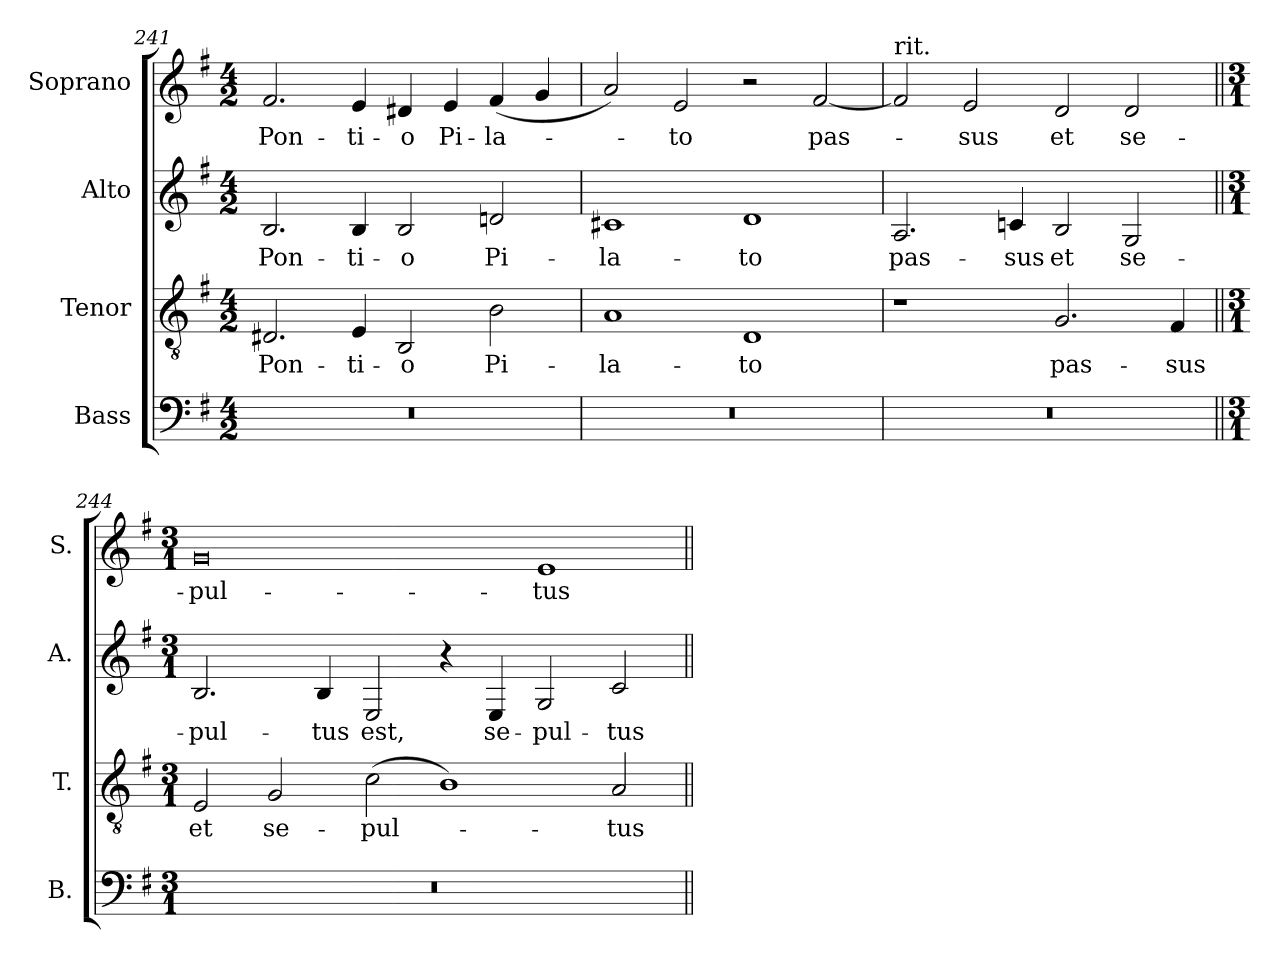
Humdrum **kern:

**kern	**kern	**text	**kern	**text	**kern	**text
*part4	*part3	*part3	*part2	*part2	*part1	*part1
*staff4	*staff3	*staff3	*staff2	*staff2	*staff1	*staff1
*I"Bass	*I"Tenor	*	*I"Alto	*	*I"Soprano	*
*I'B.	*I'T.	*	*I'A.	*	*I'S.	*
*clefF4	*clefGv2	*	*clefG2	*	*clefG2	*
*	*ITrd7c12	*	*	*	*	*
*k[f#]	*k[f#]	*	*k[f#]	*	*k[f#]	*
*G:	*G:	*	*G:	*	*G:	*
*M4/2	*M4/2	*	*M4/2	*	*M4/2	*
=241	=241	=241	=241	=241	=241	=241
!LO:N:vis=1	!	!	!	!	!	!
!	!	!LO:LY:b:color=#000000	!	!	!	!
!	!	!	!	!LO:LY:b:color=#000000	!	!
!	!	!	!	!	!	!LO:LY:b:color=#000000
0r	2.DD#Xi/	Pon-	2.Bi/	Pon-	2.f#i/	Pon-
!	!	!LO:LY:b:color=#000000	!	!	!	!
!	!	!	!	!LO:LY:b:color=#000000	!	!
!	!	!	!	!	!	!LO:LY:b:color=#000000
.	4EEi/	-ti-	4Bi/	-ti-	4ei/	-ti-
!	!	!LO:LY:b:color=#000000	!	!	!	!
!	!	!	!	!LO:LY:b:color=#000000	!	!
!	!	!	!	!	!	!LO:LY:b:color=#000000
.	2BBBi/	-o	2Bi/	-o	4d#Xi/	-o
!	!	!	!	!	!	!LO:LY:b:color=#000000
.	.	.	.	.	4ei/	Pi-
!	!	!LO:LY:b:color=#000000	!	!	!	!
!	!	!	!	!LO:LY:b:color=#000000	!	!
!	!	!	!	!	!	!LO:LY:b:color=#000000
.	2BBi\	Pi-	2dni/	Pi-	(4f#i/	-la-
.	.	.	.	.	4gi/	.
=242	=242	=242	=242	=242	=242	=242
!LO:N:vis=1	!	!	!	!	!	!
!	!	!LO:LY:b:color=#000000	!	!	!	!
!	!	!	!	!LO:LY:b:color=#000000	!	!
0r	1AAi	-la-	1c#Xi	-la-	2ai/)	.
!	!	!	!	!	!	!LO:LY:b:color=#000000
.	.	.	.	.	2ei/	-to
!	!	!LO:LY:b:color=#000000	!	!	!	!
!	!	!	!	!LO:LY:b:color=#000000	!	!
.	1DDi	-to	1di	-to	2r	.
!	!	!	!	!	!	!LO:LY:b:color=#000000
.	.	.	.	.	[2f#i/	pas-
=243	=243	=243	=243	=243	=243	=243
!LO:N:vis=1	!	!	!	!	!	!
!	!	!	!	!	!LO:TX:t=rit.	!
!	!	!	!	!LO:LY:b:color=#000000	!	!
0r	1r	.	2.Ai/	pas-	2f#i/]	.
!	!	!	!	!	!	!LO:LY:b:color=#000000
.	.	.	.	.	2ei/	-sus
!	!	!	!	!LO:LY:b:color=#000000	!	!
.	.	.	4cni/	-sus	.	.
!	!	!LO:LY:b:color=#000000	!	!	!	!
!	!	!	!	!LO:LY:b:color=#000000	!	!
!	!	!	!	!	!	!LO:LY:b:color=#000000
.	2.GGi/	pas-	2Bi/	et	2di/	et
!	!	!	!	!LO:LY:b:color=#000000	!	!
!	!	!	!	!	!	!LO:LY:b:color=#000000
.	.	.	2Gi/	se-	2di/	se-
!	!	!LO:LY:b:color=#000000	!	!	!	!
.	4FF#i/	-sus	.	.	.	.
=244||	=244||	=244||	=244||	=244||	=244||	=244||
*M3/1	*M3/1	*	*M3/1	*	*M3/1	*
!LO:N:vis=1	!	!	!	!	!	!
!	!	!LO:LY:b:color=#000000	!	!	!	!
!	!	!	!	!LO:LY:b:color=#000000	!	!
!	!	!	!	!	!	!LO:LY:b:color=#000000
0.r	2EEi/	et	2.Bi/	-pul-	0gi	-pul-
!	!	!LO:LY:b:color=#000000	!	!	!	!
.	2GGi/	se-	.	.	.	.
!	!	!	!	!LO:LY:b:color=#000000	!	!
.	.	.	4Bi/	-tus	.	.
!	!	!LO:LY:b:color=#000000	!	!	!	!
!	!	!	!	!LO:LY:b:color=#000000	!	!
.	(2Ci\	-pul-	2Ei/	est,	.	.
.	1BBi)	.	4r	.	.	.
!	!	!	!	!LO:LY:b:color=#000000	!	!
.	.	.	4Ei/	se-	.	.
!	!	!	!	!LO:LY:b:color=#000000	!	!
!	!	!	!	!	!	!LO:LY:b:color=#000000
.	.	.	2Gi/	-pul-	1ei	-tus
!	!	!LO:LY:b:color=#000000	!	!	!	!
!	!	!	!	!LO:LY:b:color=#000000	!	!
.	2AAi/	-tus	2ci/	-tus	.	.
=||	=||	=||	=||	=||	=||	=||
*-	*-	*-	*-	*-	*-	*-
